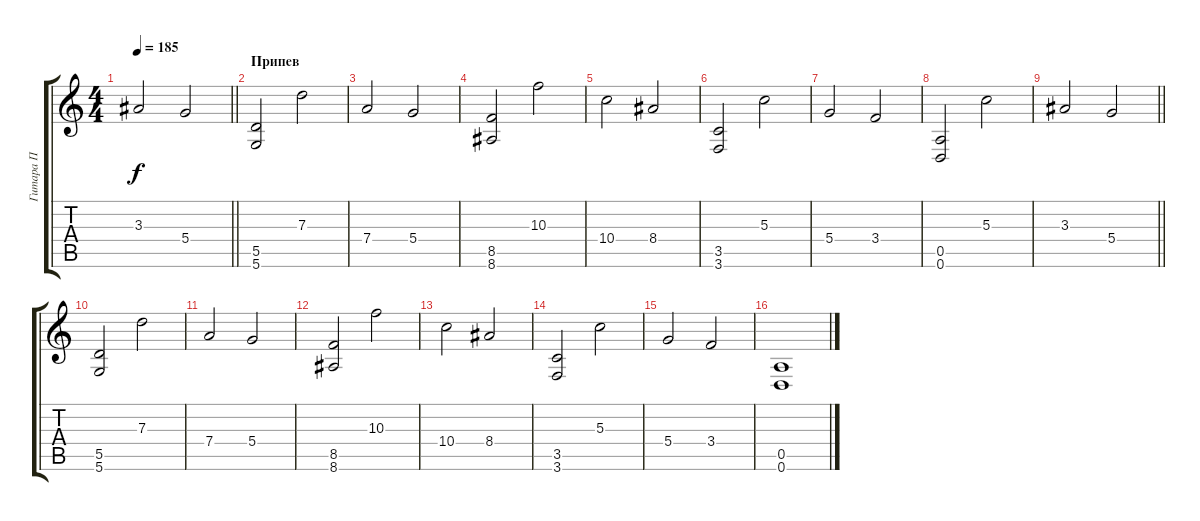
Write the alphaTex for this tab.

\track ("Гитара П" "Гитара П") {instrument distortionguitar}
\staff {score tabs}
\tuning (E4 B3 G3 D3 A2 D2) {hide}
\ts (4 4)
\tempo 185
\clef g2
\barLineRight lightlight
\ks c
3.3.2{dy f} 5.4.2 |
\section ("" "Припев")
(5.5 5.6).2 7.3.2 |
7.4.2 5.4.2 |
(8.5 8.6).2 10.3.2 |
10.4.2 8.4.2 |
(3.5 3.6).2 5.3.2 |
5.4.2 3.4.2 |
(0.5 0.6).2 5.3.2 |
\barLineRight lightlight
3.3.2 5.4.2 |
\section ("" " ")
(5.5 5.6).2 7.3.2 |
7.4.2 5.4.2 |
(8.5 8.6).2 10.3.2 |
10.4.2 8.4.2 |
(3.5 3.6).2 5.3.2 |
5.4.2 3.4.2 |
(0.5 0.6).1
